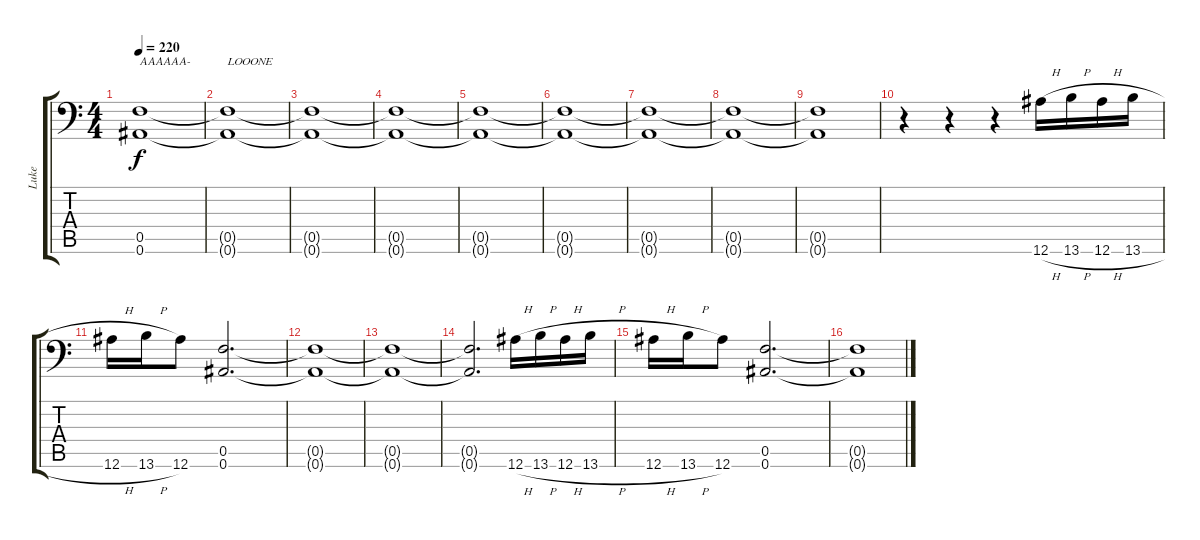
\track ("Luke" "Luke") {instrument distortionguitar}
\staff {score tabs}
\tuning (C4 G3 Eb3 Bb2 F2 Bb1) {hide}
\ts (4 4)
\tempo 220
\clef f4
\ks c
(0.5{t} 0.6{t}).1{txt "AAAAAA-" dy f} |
(0.5{t} 0.6{t}).1{txt "LOOONE"} |
(0.5{t} 0.6{t}).1 |
(0.5{t} 0.6{t}).1 |
(0.5{t} 0.6{t}).1 |
(0.5{t} 0.6{t}).1 |
(0.5{t} 0.6{t}).1 |
(0.5{t} 0.6{t}).1 |
(0.5{t} 0.6{t}).1 |
r.4 r.4 r.4 12.6{h}.16 13.6{h}.16 12.6{h}.16 13.6{h}.16 |
12.6{h}.16 13.6{h}.16 12.6.8 (0.5 0.6).2{d} |
(0.5{t} 0.6{t}).1 |
(0.5{t} 0.6{t}).1 |
(0.5{t} 0.6{t}).2{d} 12.6{h}.16 13.6{h}.16 12.6{h}.16 13.6{h}.16 |
12.6{h}.16 13.6{h}.16 12.6.8 (0.5 0.6).2{d} |
(0.5{t} 0.6{t}).1
